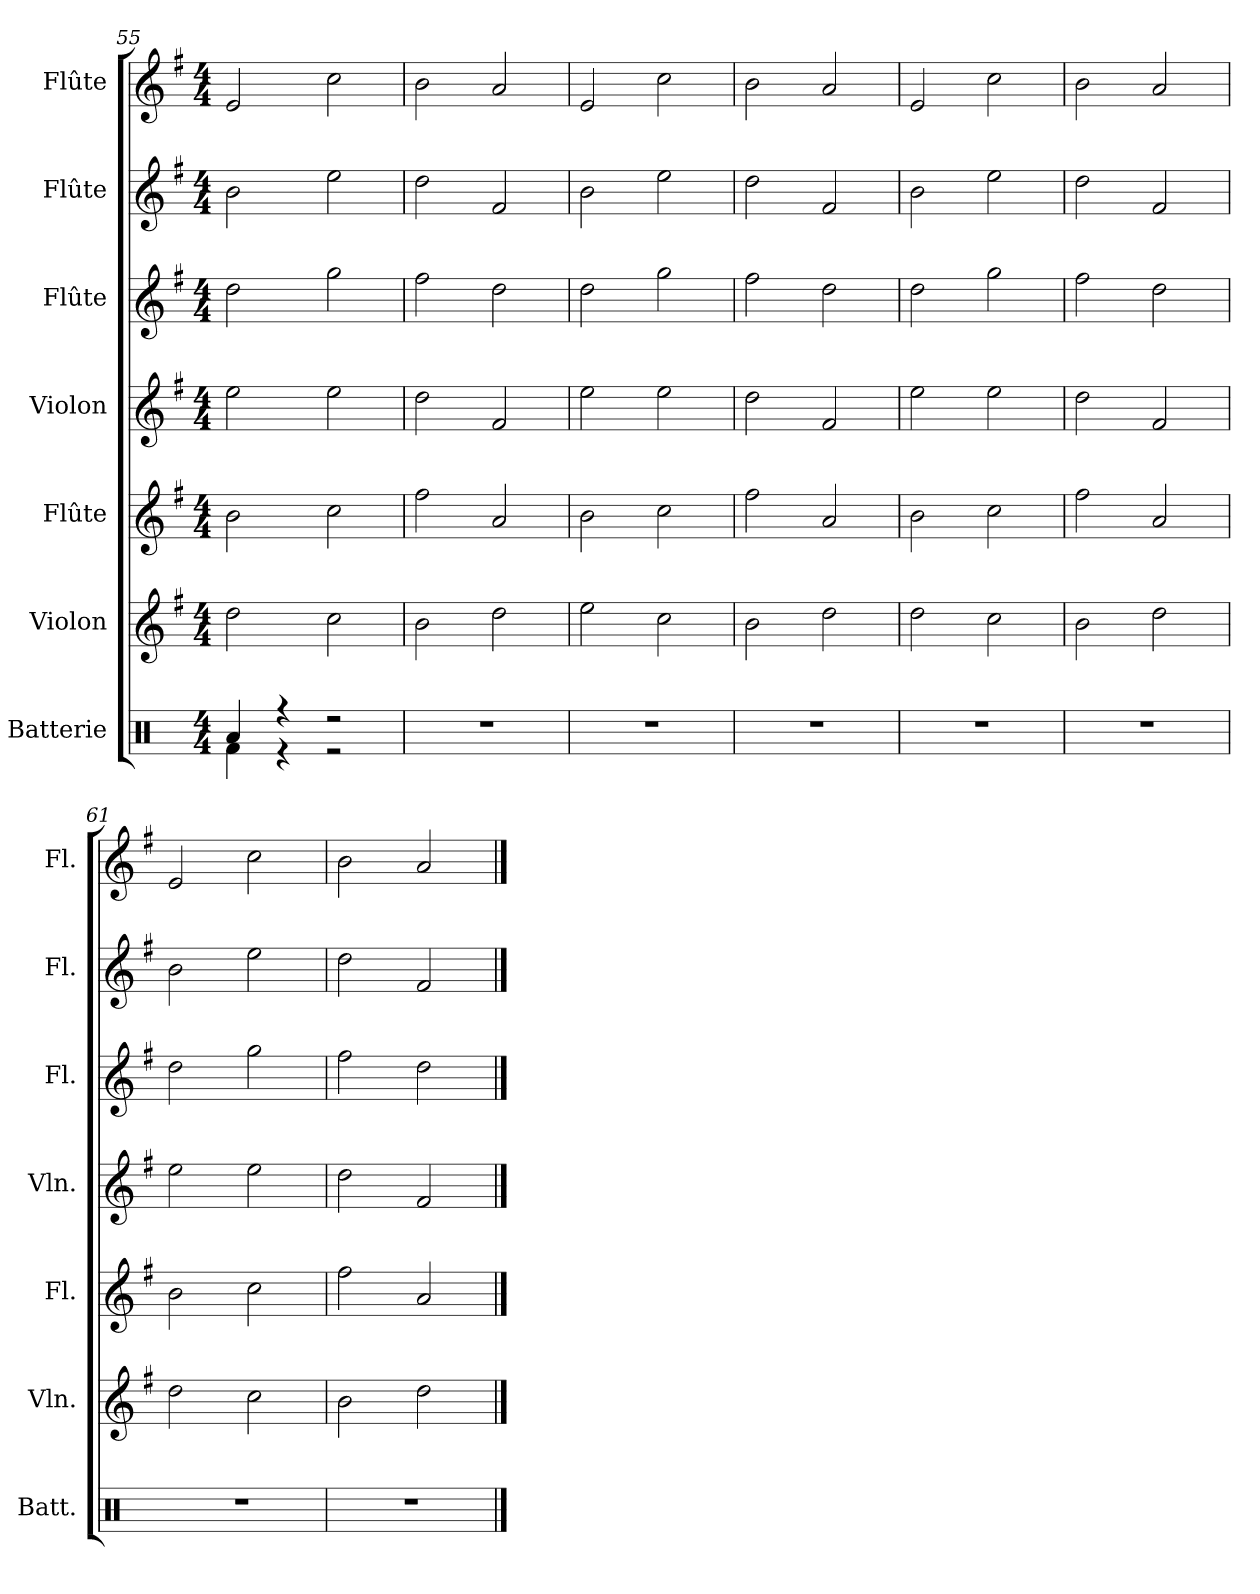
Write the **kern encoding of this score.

**kern	**kern	**kern	**kern	**kern	**kern	**kern
*part7	*part6	*part5	*part4	*part3	*part2	*part1
*staff7	*staff6	*staff5	*staff4	*staff3	*staff2	*staff1
*I"Batterie	*I"Violon	*I"Flûte	*I"Violon	*I"Flûte	*I"Flûte	*I"Flûte
*I'Batt.	*I'Vln.	*I'Fl.	*I'Vln.	*I'Fl.	*I'Fl.	*I'Fl.
!!LO:PB:g=z
*clefX	*clefG2	*clefG2	*clefG2	*clefG2	*clefG2	*clefG2
*k[]	*k[f#]	*k[f#]	*k[f#]	*k[f#]	*k[f#]	*k[f#]
*M4/4	*M4/4	*M4/4	*M4/4	*M4/4	*M4/4	*M4/4
=55	=55	=55	=55	=55	=55	=55
*^	*	*	*	*	*	*
4Ra/	4Rf\	2dd\	2b\	2ee\	2dd\	2b\	2e/
4r	4r	.	.	.	.	.	.
2r	2r	2cc\	2cc\	2ee\	2gg\	2ee\	2cc\
*v	*v	*	*	*	*	*	*
=56	=56	=56	=56	=56	=56	=56
1r	2b\	2ff#\	2dd\	2ff#\	2dd\	2b\
.	2dd\	2a/	2f#/	2dd\	2f#/	2a/
=57	=57	=57	=57	=57	=57	=57
1r	2ee\	2b\	2ee\	2dd\	2b\	2e/
.	2cc\	2cc\	2ee\	2gg\	2ee\	2cc\
=58	=58	=58	=58	=58	=58	=58
1r	2b\	2ff#\	2dd\	2ff#\	2dd\	2b\
.	2dd\	2a/	2f#/	2dd\	2f#/	2a/
=59	=59	=59	=59	=59	=59	=59
1r	2dd\	2b\	2ee\	2dd\	2b\	2e/
.	2cc\	2cc\	2ee\	2gg\	2ee\	2cc\
=60	=60	=60	=60	=60	=60	=60
1r	2b\	2ff#\	2dd\	2ff#\	2dd\	2b\
.	2dd\	2a/	2f#/	2dd\	2f#/	2a/
=61	=61	=61	=61	=61	=61	=61
1r	2dd\	2b\	2ee\	2dd\	2b\	2e/
.	2cc\	2cc\	2ee\	2gg\	2ee\	2cc\
=62	=62	=62	=62	=62	=62	=62
1r	2b\	2ff#\	2dd\	2ff#\	2dd\	2b\
.	2dd\	2a/	2f#/	2dd\	2f#/	2a/
==	==	==	==	==	==	==
*-	*-	*-	*-	*-	*-	*-
